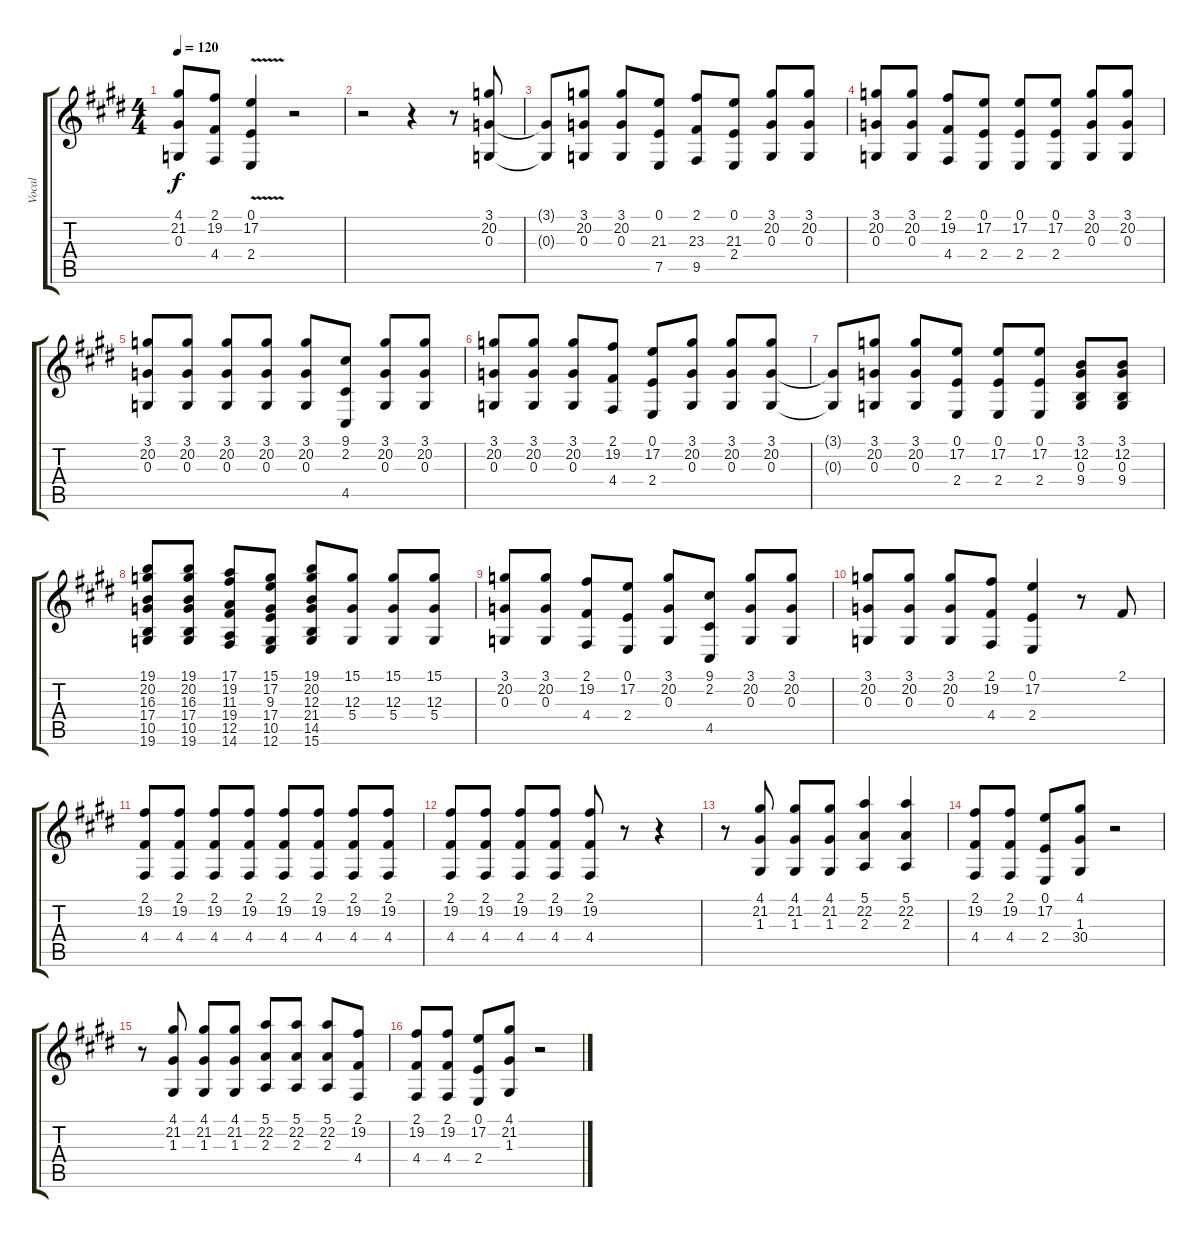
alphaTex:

\track ("Vocal" "Vocal") {instrument stringensemble1}
\staff {score tabs}
\tuning (E4 B3 G3 D3 A2 E2) {hide}
\ts (4 4)
\tempo 120
\clef g2
\ks e
(4.1 21.2 0.3).8{dy f} (2.1 19.2 4.4).8 (0.1{v} 17.2{v} 2.4{v}).4 r.2 |
r.2 r.4 r.8 (3.1 20.2 0.3).8 |
(3.1{t} 0.3{t}).8 (3.1 20.2 0.3).8 (3.1 20.2 0.3).8 (0.1 21.3 7.5).8 (2.1 23.3 9.5).8 (0.1 21.3 2.4).8 (3.1 20.2 0.3).8 (3.1 20.2 0.3).8 |
(3.1 20.2 0.3).8 (3.1 20.2 0.3).8 (2.1 19.2 4.4).8 (0.1 17.2 2.4).8 (0.1 17.2 2.4).8 (0.1 17.2 2.4).8 (3.1 20.2 0.3).8 (3.1 20.2 0.3).8 |
(3.1 20.2 0.3).8 (3.1 20.2 0.3).8 (3.1 20.2 0.3).8 (3.1 20.2 0.3).8 (3.1 20.2 0.3).8 (9.1 2.2 4.5).8 (3.1 20.2 0.3).8 (3.1 20.2 0.3).8 |
(3.1 20.2 0.3).8 (3.1 20.2 0.3).8 (3.1 20.2 0.3).8 (2.1 19.2 4.4).8 (0.1 17.2 2.4).8 (3.1 20.2 0.3).8 (3.1 20.2 0.3).8 (3.1 20.2 0.3).8 |
(3.1{t} 0.3{t}).8 (3.1 20.2 0.3).8 (3.1 20.2 0.3).8 (0.1 17.2 2.4).8 (0.1 17.2 2.4).8 (0.1 17.2 2.4).8 (3.1 12.2 0.3 9.4).8 (3.1 12.2 0.3 9.4).8 |
(19.1 20.2 16.3 17.4 10.5 19.6).8 (19.1 20.2 16.3 17.4 10.5 19.6).8 (17.1 19.2 11.3 19.4 12.5 14.6).8 (15.1 17.2 9.3 17.4 10.5 12.6).8 (19.1 20.2 12.3 21.4 14.5 15.6).8 (15.1 12.3 5.4).8 (15.1 12.3 5.4).8 (15.1 12.3 5.4).8 |
(3.1 20.2 0.3).8 (3.1 20.2 0.3).8 (2.1 19.2 4.4).8 (0.1 17.2 2.4).8 (3.1 20.2 0.3).8 (9.1 2.2 4.5).8 (3.1 20.2 0.3).8 (3.1 20.2 0.3).8 |
(3.1 20.2 0.3).8 (3.1 20.2 0.3).8 (3.1 20.2 0.3).8 (2.1 19.2 4.4).8 (0.1 17.2 2.4).4 r.8 2.1.8 |
(2.1 19.2 4.4).8 (2.1 19.2 4.4).8 (2.1 19.2 4.4).8 (2.1 19.2 4.4).8 (2.1 19.2 4.4).8 (2.1 19.2 4.4).8 (2.1 19.2 4.4).8 (2.1 19.2 4.4).8 |
(2.1 19.2 4.4).8 (2.1 19.2 4.4).8 (2.1 19.2 4.4).8 (2.1 19.2 4.4).8 (2.1 19.2 4.4).8 r.8 r.4 |
r.8 (4.1 21.2 1.3).8 (4.1 21.2 1.3).8 (4.1 21.2 1.3).8 (5.1 22.2 2.3).4 (5.1 22.2 2.3).4 |
(2.1 19.2 4.4).8 (2.1 19.2 4.4).8 (0.1 17.2 2.4).8 (4.1 1.3 30.4).8 r.2 |
r.8 (4.1 21.2 1.3).8 (4.1 21.2 1.3).8 (4.1 21.2 1.3).8 (5.1 22.2 2.3).8 (5.1 22.2 2.3).8 (5.1 22.2 2.3).8 (2.1 19.2 4.4).8 |
(2.1 19.2 4.4).8 (2.1 19.2 4.4).8 (0.1 17.2 2.4).8 (4.1 21.2 1.3).8 r.2
